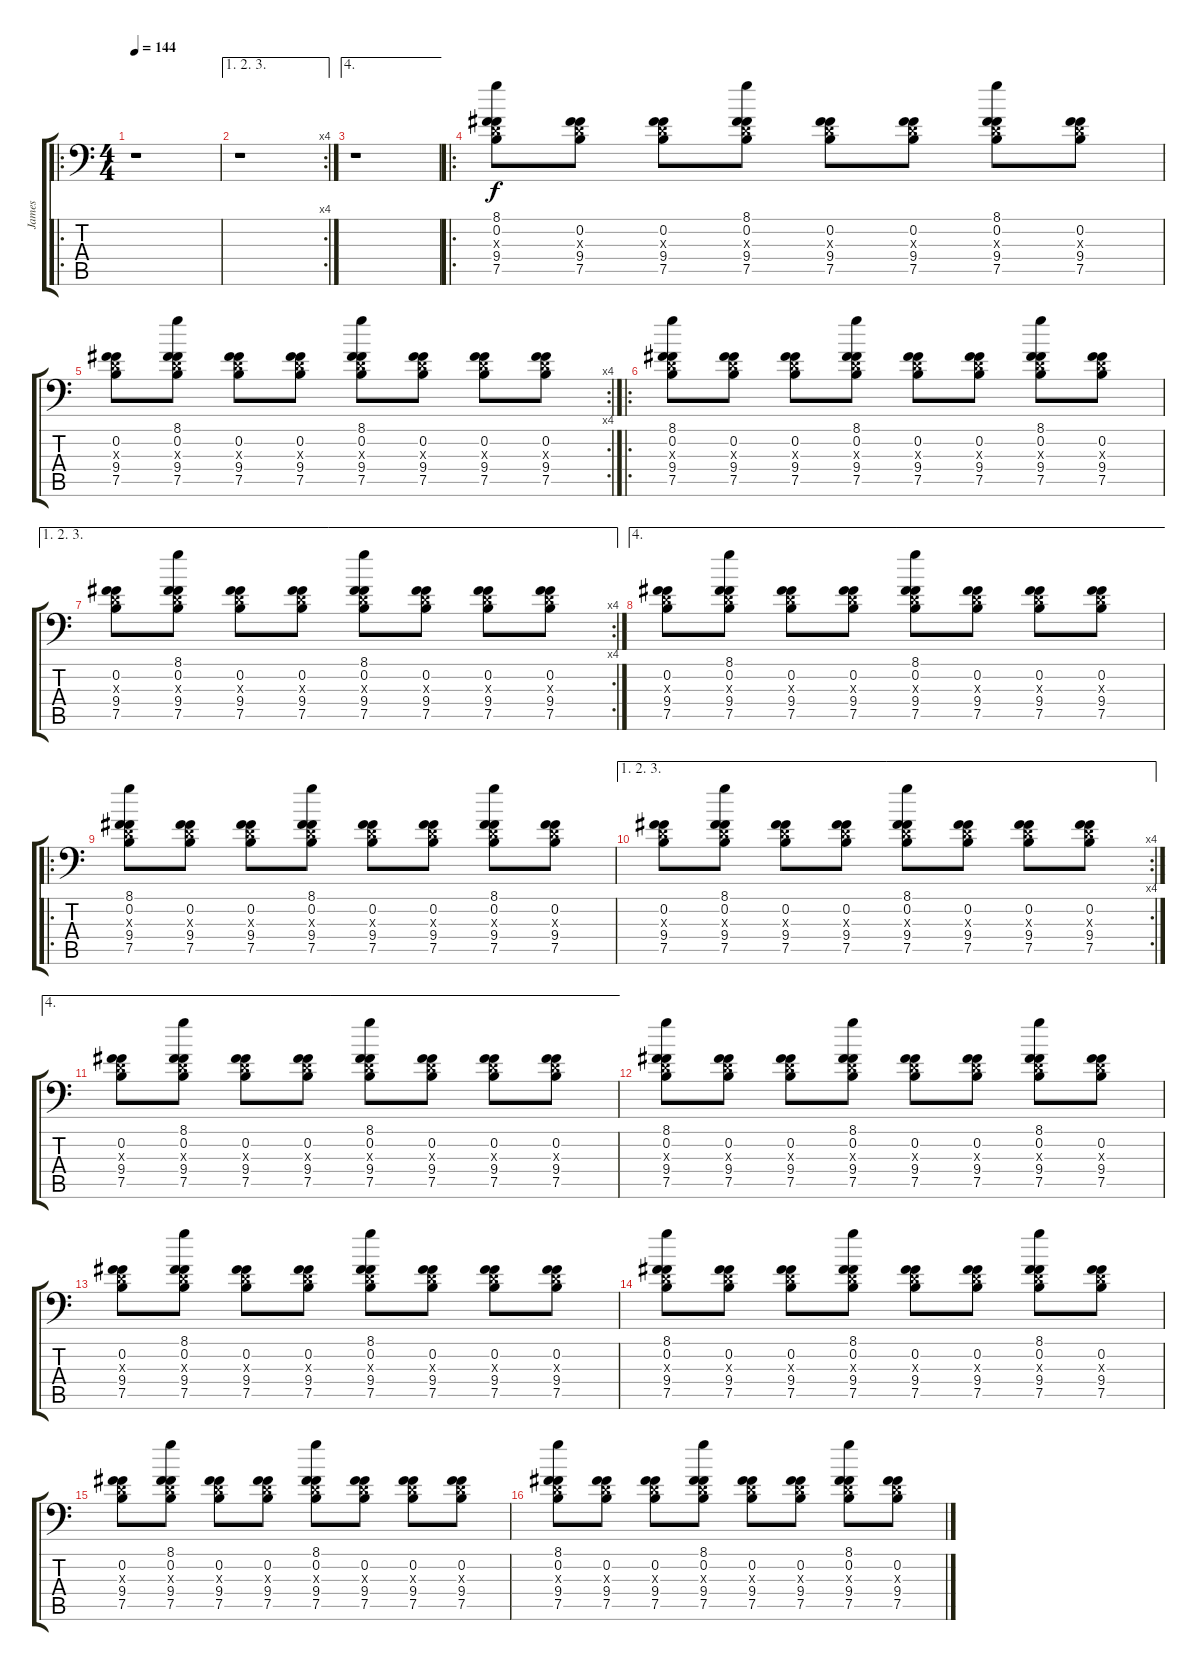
\track ("James" "James") {instrument overdrivenguitar}
\staff {score tabs}
\tuning (B3 Gb3 D3 A2 E2 A1) {hide}
\ro
\ts (4 4)
\tempo 144
\clef f4
\ks c
r.1{dy f instrument overdrivenguitar} |
\ae (1 2 3)
\rc 4
r.1 |
\ae 4
r.1 |
\ro
(8.1 0.2 0.3{x} 9.4 7.5).8 (0.2 0.3{x} 9.4 7.5).8 (0.2 0.3{x} 9.4 7.5).8 (8.1 0.2 0.3{x} 9.4 7.5).8 (0.2 0.3{x} 9.4 7.5).8 (0.2 0.3{x} 9.4 7.5).8 (8.1 0.2 0.3{x} 9.4 7.5).8 (0.2 0.3{x} 9.4 7.5).8 |
\rc 4
(0.2 0.3{x} 9.4 7.5).8 (8.1 0.2 0.3{x} 9.4 7.5).8 (0.2 0.3{x} 9.4 7.5).8 (0.2 0.3{x} 9.4 7.5).8 (8.1 0.2 0.3{x} 9.4 7.5).8 (0.2 0.3{x} 9.4 7.5).8 (0.2 0.3{x} 9.4 7.5).8 (0.2 0.3{x} 9.4 7.5).8 |
\ro
(8.1 0.2 0.3{x} 9.4 7.5).8 (0.2 0.3{x} 9.4 7.5).8 (0.2 0.3{x} 9.4 7.5).8 (8.1 0.2 0.3{x} 9.4 7.5).8 (0.2 0.3{x} 9.4 7.5).8 (0.2 0.3{x} 9.4 7.5).8 (8.1 0.2 0.3{x} 9.4 7.5).8 (0.2 0.3{x} 9.4 7.5).8 |
\ae (1 2 3)
\rc 4
(0.2 0.3{x} 9.4 7.5).8 (8.1 0.2 0.3{x} 9.4 7.5).8 (0.2 0.3{x} 9.4 7.5).8 (0.2 0.3{x} 9.4 7.5).8 (8.1 0.2 0.3{x} 9.4 7.5).8 (0.2 0.3{x} 9.4 7.5).8 (0.2 0.3{x} 9.4 7.5).8 (0.2 0.3{x} 9.4 7.5).8 |
\ae 4
(0.2 0.3{x} 9.4 7.5).8 (8.1 0.2 0.3{x} 9.4 7.5).8 (0.2 0.3{x} 9.4 7.5).8 (0.2 0.3{x} 9.4 7.5).8 (8.1 0.2 0.3{x} 9.4 7.5).8 (0.2 0.3{x} 9.4 7.5).8 (0.2 0.3{x} 9.4 7.5).8 (0.2 0.3{x} 9.4 7.5).8 |
\ro
(8.1 0.2 0.3{x} 9.4 7.5).8 (0.2 0.3{x} 9.4 7.5).8 (0.2 0.3{x} 9.4 7.5).8 (8.1 0.2 0.3{x} 9.4 7.5).8 (0.2 0.3{x} 9.4 7.5).8 (0.2 0.3{x} 9.4 7.5).8 (8.1 0.2 0.3{x} 9.4 7.5).8 (0.2 0.3{x} 9.4 7.5).8 |
\ae (1 2 3)
\rc 4
(0.2 0.3{x} 9.4 7.5).8 (8.1 0.2 0.3{x} 9.4 7.5).8 (0.2 0.3{x} 9.4 7.5).8 (0.2 0.3{x} 9.4 7.5).8 (8.1 0.2 0.3{x} 9.4 7.5).8 (0.2 0.3{x} 9.4 7.5).8 (0.2 0.3{x} 9.4 7.5).8 (0.2 0.3{x} 9.4 7.5).8 |
\ae 4
(0.2 0.3{x} 9.4 7.5).8 (8.1 0.2 0.3{x} 9.4 7.5).8 (0.2 0.3{x} 9.4 7.5).8 (0.2 0.3{x} 9.4 7.5).8 (8.1 0.2 0.3{x} 9.4 7.5).8 (0.2 0.3{x} 9.4 7.5).8 (0.2 0.3{x} 9.4 7.5).8 (0.2 0.3{x} 9.4 7.5).8 |
(8.1 0.2 0.3{x} 9.4 7.5).8 (0.2 0.3{x} 9.4 7.5).8 (0.2 0.3{x} 9.4 7.5).8 (8.1 0.2 0.3{x} 9.4 7.5).8 (0.2 0.3{x} 9.4 7.5).8 (0.2 0.3{x} 9.4 7.5).8 (8.1 0.2 0.3{x} 9.4 7.5).8 (0.2 0.3{x} 9.4 7.5).8 |
(0.2 0.3{x} 9.4 7.5).8 (8.1 0.2 0.3{x} 9.4 7.5).8 (0.2 0.3{x} 9.4 7.5).8 (0.2 0.3{x} 9.4 7.5).8 (8.1 0.2 0.3{x} 9.4 7.5).8 (0.2 0.3{x} 9.4 7.5).8 (0.2 0.3{x} 9.4 7.5).8 (0.2 0.3{x} 9.4 7.5).8 |
(8.1 0.2 0.3{x} 9.4 7.5).8 (0.2 0.3{x} 9.4 7.5).8 (0.2 0.3{x} 9.4 7.5).8 (8.1 0.2 0.3{x} 9.4 7.5).8 (0.2 0.3{x} 9.4 7.5).8 (0.2 0.3{x} 9.4 7.5).8 (8.1 0.2 0.3{x} 9.4 7.5).8 (0.2 0.3{x} 9.4 7.5).8 |
(0.2 0.3{x} 9.4 7.5).8 (8.1 0.2 0.3{x} 9.4 7.5).8 (0.2 0.3{x} 9.4 7.5).8 (0.2 0.3{x} 9.4 7.5).8 (8.1 0.2 0.3{x} 9.4 7.5).8 (0.2 0.3{x} 9.4 7.5).8 (0.2 0.3{x} 9.4 7.5).8 (0.2 0.3{x} 9.4 7.5).8 |
(8.1 0.2 0.3{x} 9.4 7.5).8 (0.2 0.3{x} 9.4 7.5).8 (0.2 0.3{x} 9.4 7.5).8 (8.1 0.2 0.3{x} 9.4 7.5).8 (0.2 0.3{x} 9.4 7.5).8 (0.2 0.3{x} 9.4 7.5).8 (8.1 0.2 0.3{x} 9.4 7.5).8 (0.2 0.3{x} 9.4 7.5).8
